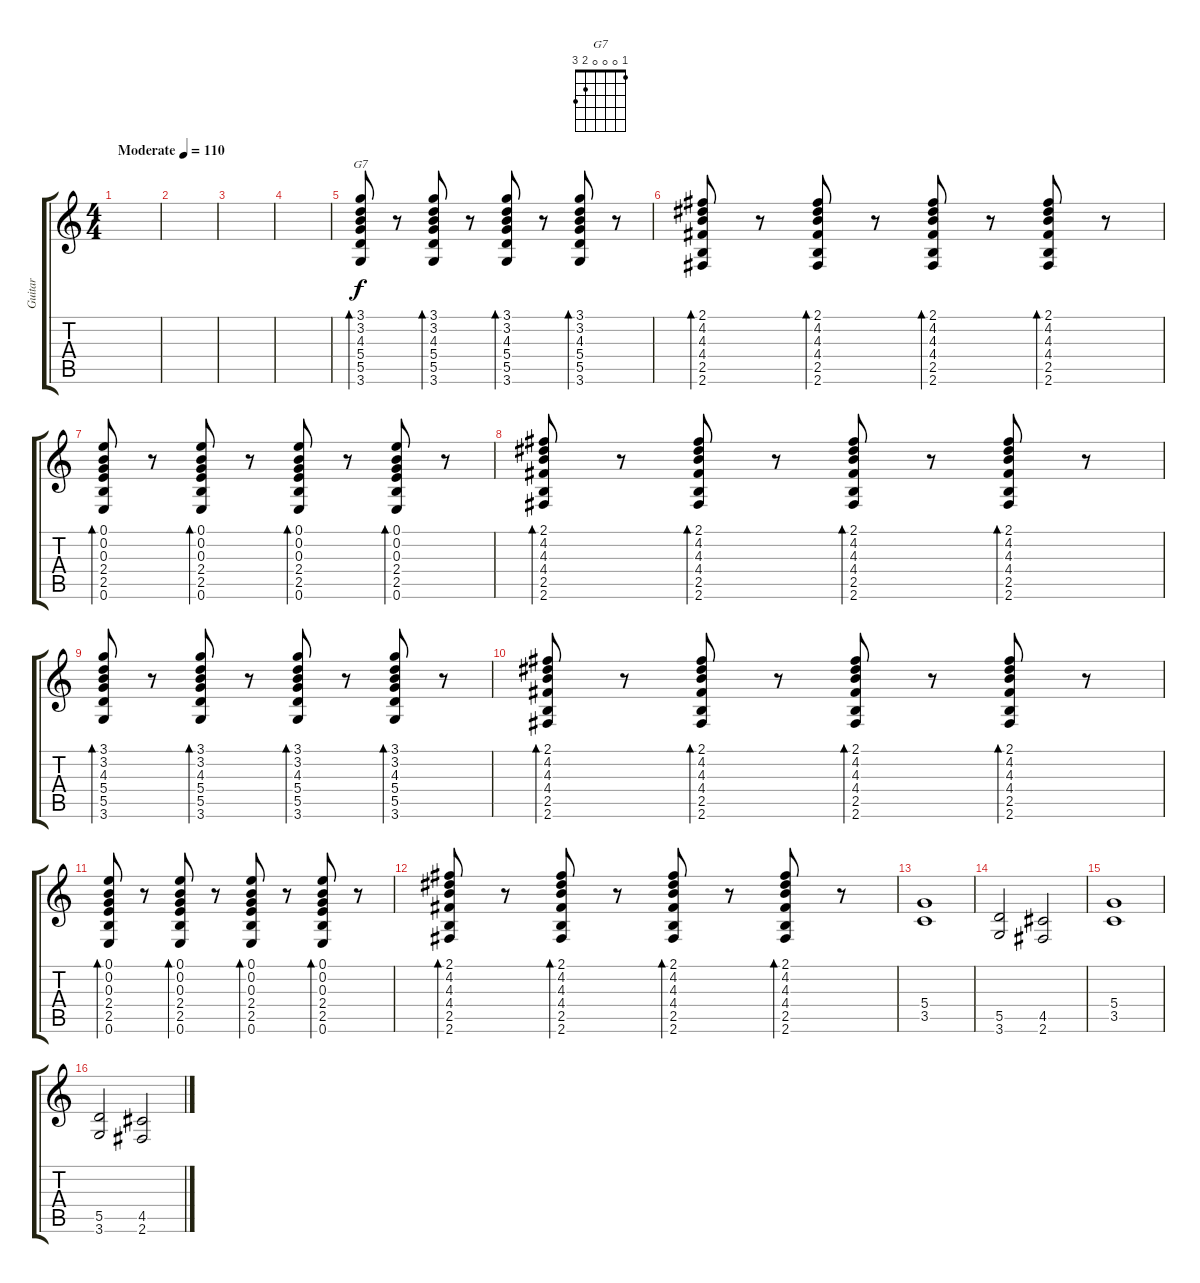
\track ("Guitar" "Guitar") {instrument acousticguitarsteel}
\staff {score tabs}
\tuning (E4 B3 G3 D3 A2 E2) {hide}
\chord ("G7" 1 0 0 0 2 3)
\ts (4 4)
\tempo (110 "Moderate")
\clef g2
\ks c
|
|
|
|
(3.1 3.2 4.3 5.4 5.5 3.6).8{bd 60 ch "G7"} r.8 (3.1 3.2 4.3 5.4 5.5 3.6).8{bd 60} r.8 (3.1 3.2 4.3 5.4 5.5 3.6).8{bd 60} r.8 (3.1 3.2 4.3 5.4 5.5 3.6).8{bd 60} r.8 |
(2.1 4.2 4.3 4.4 2.5 2.6).8{bd 60} r.8 (2.1 4.2 4.3 4.4 2.5 2.6).8{bd 60} r.8 (2.1 4.2 4.3 4.4 2.5 2.6).8{bd 60} r.8 (2.1 4.2 4.3 4.4 2.5 2.6).8{bd 60} r.8 |
(0.1 0.2 0.3 2.4 2.5 0.6).8{bd 60} r.8 (0.1 0.2 0.3 2.4 2.5 0.6).8{bd 60} r.8 (0.1 0.2 0.3 2.4 2.5 0.6).8{bd 60} r.8 (0.1 0.2 0.3 2.4 2.5 0.6).8{bd 60} r.8 |
(2.1 4.2 4.3 4.4 2.5 2.6).8{bd 60} r.8 (2.1 4.2 4.3 4.4 2.5 2.6).8{bd 60} r.8 (2.1 4.2 4.3 4.4 2.5 2.6).8{bd 60} r.8 (2.1 4.2 4.3 4.4 2.5 2.6).8{bd 60} r.8 |
(3.1 3.2 4.3 5.4 5.5 3.6).8{bd 60} r.8 (3.1 3.2 4.3 5.4 5.5 3.6).8{bd 60} r.8 (3.1 3.2 4.3 5.4 5.5 3.6).8{bd 60} r.8 (3.1 3.2 4.3 5.4 5.5 3.6).8{bd 60} r.8 |
(2.1 4.2 4.3 4.4 2.5 2.6).8{bd 60} r.8 (2.1 4.2 4.3 4.4 2.5 2.6).8{bd 60} r.8 (2.1 4.2 4.3 4.4 2.5 2.6).8{bd 60} r.8 (2.1 4.2 4.3 4.4 2.5 2.6).8{bd 60} r.8 |
(0.1 0.2 0.3 2.4 2.5 0.6).8{bd 60} r.8 (0.1 0.2 0.3 2.4 2.5 0.6).8{bd 60} r.8 (0.1 0.2 0.3 2.4 2.5 0.6).8{bd 60} r.8 (0.1 0.2 0.3 2.4 2.5 0.6).8{bd 60} r.8 |
(2.1 4.2 4.3 4.4 2.5 2.6).8{bd 60} r.8 (2.1 4.2 4.3 4.4 2.5 2.6).8{bd 60} r.8 (2.1 4.2 4.3 4.4 2.5 2.6).8{bd 60} r.8 (2.1 4.2 4.3 4.4 2.5 2.6).8{bd 60} r.8{instrument distortionguitar} |
(5.4 3.5).1 |
(5.5 3.6).2 (4.5 2.6).2 |
(5.4 3.5).1 |
(5.5 3.6).2 (4.5 2.6).2
